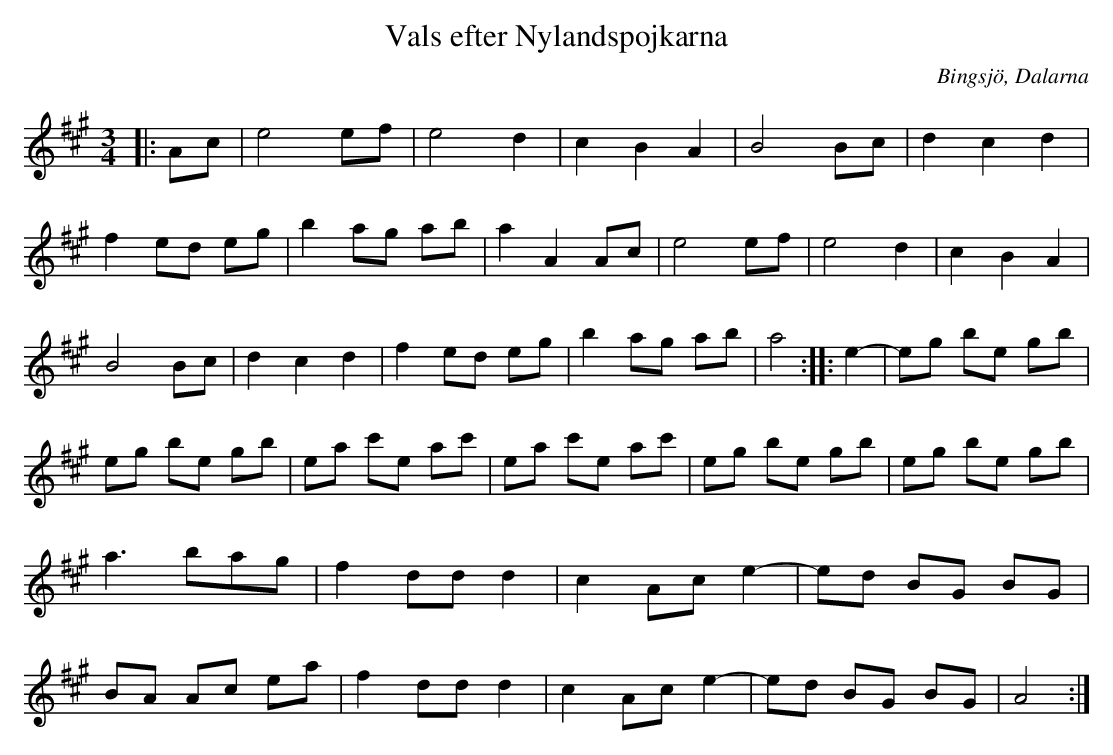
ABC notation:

X:1
T:Vals efter Nylandspojkarna
O:Bingsjö, Dalarna
M:3/4
L:1/8
K:A
|: Ac | e4 ef | e4 d2 | c2 B2 A2 | B4 Bc | d2 c2 d2 | f2 ed eg | b2 ag ab | a2 A2 Ac | e4 ef | e4 d2 | c2 B2 A2 | B4 Bc | d2 c2 d2 | f2 ed eg | b2 ag ab | a4 :: e2- | eg be gb | eg be gb | ea c'e ac' | ea c'e ac' | eg be gb | eg be gb | a3 bag | f2 dd d2 | c2 Ac e2- | ed BG BG | BA Ac ea | f2 dd d2 | c2 Ac e2- | ed BG BG | A4 :|]
